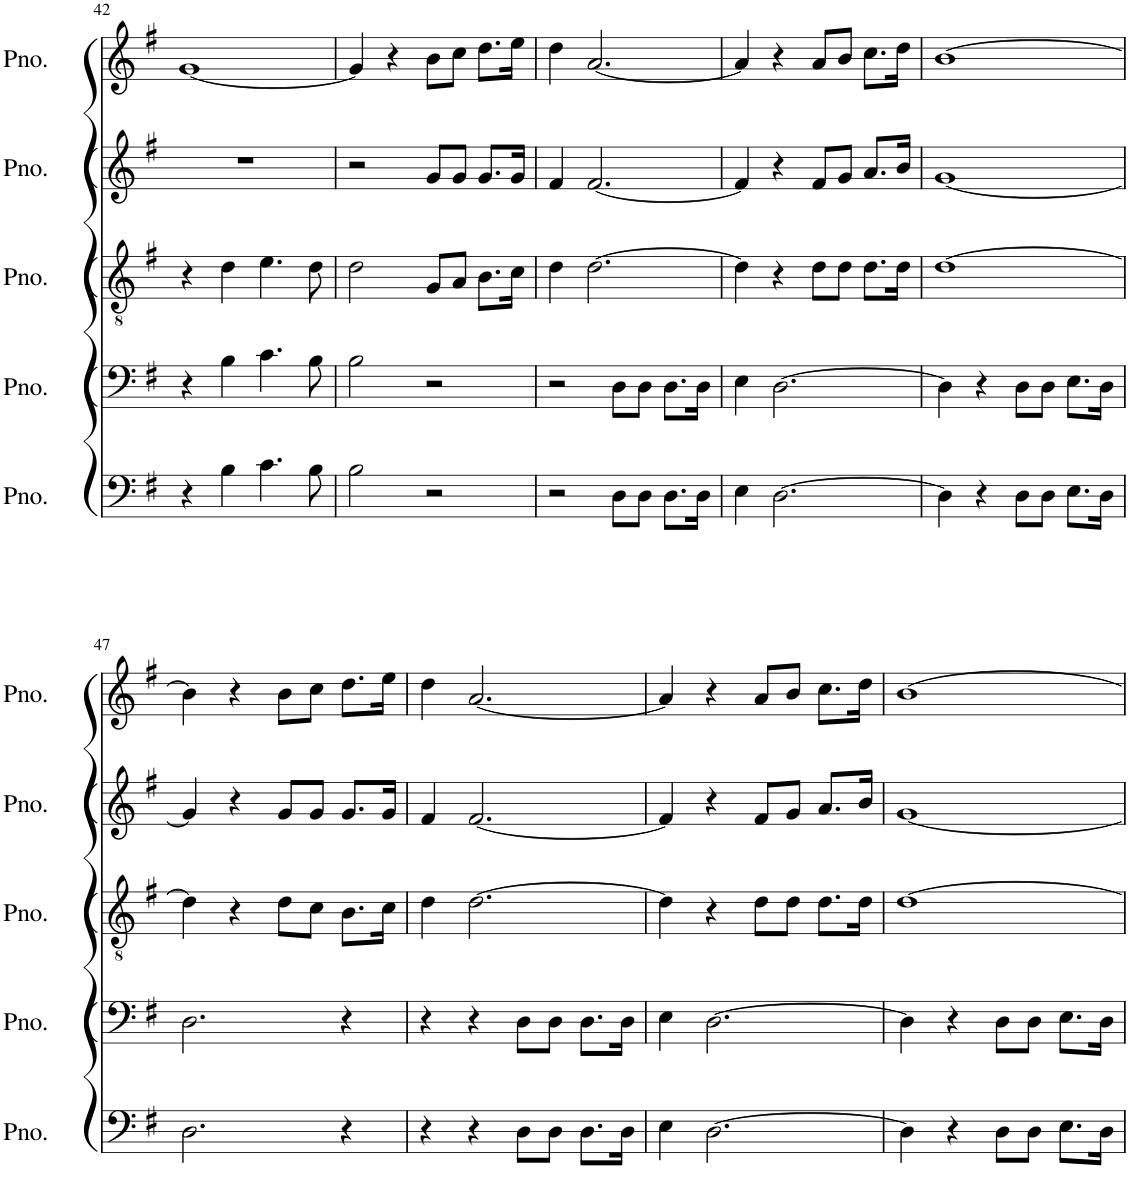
**kern	**kern	**kern	**kern	**kern
*part5	*part4	*part3	*part2	*part1
*staff5	*staff4	*staff3	*staff2	*staff1
*I"Piano	*I"Piano	*I"Piano	*I"Piano	*I"Piano
*I'Pno.	*I'Pno.	*I'Pno.	*I'Pno.	*I'Pno.
!!LO:PB:g=z
*clefF4	*clefF4	*clefGv2	*clefG2	*clefG2
*k[f#]	*k[f#]	*k[f#]	*k[f#]	*k[f#]
*M4/4	*M4/4	*M4/4	*M4/4	*M4/4
=42	=42	=42	=42	=42
4r	4r	4r	1r	[1g
4B\	4B\	4d\	.	.
4.c\	4.c\	4.e\	.	.
8B\	8B\	8d\	.	.
=43	=43	=43	=43	=43
2B\	2B\	2d\	2r	4g/]
.	.	.	.	4r
2r	2r	8G/L	8g/L	8b\L
.	.	8A/J	8g/J	8cc\J
.	.	8.B\L	8.g/L	8.dd\L
.	.	16c\Jk	16g/Jk	16ee\Jk
=44	=44	=44	=44	=44
2r	2r	4d\	4f#/	4dd\
.	.	[2.d\	[2.f#/	[2.a/
8D\L	8D\L	.	.	.
8D\J	8D\J	.	.	.
8.D\L	8.D\L	.	.	.
16D\Jk	16D\Jk	.	.	.
=45	=45	=45	=45	=45
4E\	4E\	4d\]	4f#/]	4a/]
[2.D\	[2.D\	4r	4r	4r
.	.	8d\L	8f#/L	8a/L
.	.	8d\J	8g/J	8b/J
.	.	8.d\L	8.a/L	8.cc\L
.	.	16d\Jk	16b/Jk	16dd\Jk
=46	=46	=46	=46	=46
4D\]	4D\]	[1d	[1g	[1b
4r	4r	.	.	.
8D\L	8D\L	.	.	.
8D\J	8D\J	.	.	.
8.E\L	8.E\L	.	.	.
16D\Jk	16D\Jk	.	.	.
!!LO:LB:g=z
=47	=47	=47	=47	=47
2.D\	2.D\	4d\]	4g/]	4b\]
.	.	4r	4r	4r
.	.	8d\L	8g/L	8b\L
.	.	8c\J	8g/J	8cc\J
4r	4r	8.B\L	8.g/L	8.dd\L
.	.	16c\Jk	16g/Jk	16ee\Jk
=48	=48	=48	=48	=48
4r	4r	4d\	4f#/	4dd\
4r	4r	[2.d\	[2.f#/	[2.a/
8D\L	8D\L	.	.	.
8D\J	8D\J	.	.	.
8.D\L	8.D\L	.	.	.
16D\Jk	16D\Jk	.	.	.
=49	=49	=49	=49	=49
4E\	4E\	4d\]	4f#/]	4a/]
[2.D\	[2.D\	4r	4r	4r
.	.	8d\L	8f#/L	8a/L
.	.	8d\J	8g/J	8b/J
.	.	8.d\L	8.a/L	8.cc\L
.	.	16d\Jk	16b/Jk	16dd\Jk
=50	=50	=50	=50	=50
4D\]	4D\]	[1d	[1g	[1b
4r	4r	.	.	.
8D\L	8D\L	.	.	.
8D\J	8D\J	.	.	.
8.E\L	8.E\L	.	.	.
16D\Jk	16D\Jk	.	.	.
=	=	=	=	=
*-	*-	*-	*-	*-
